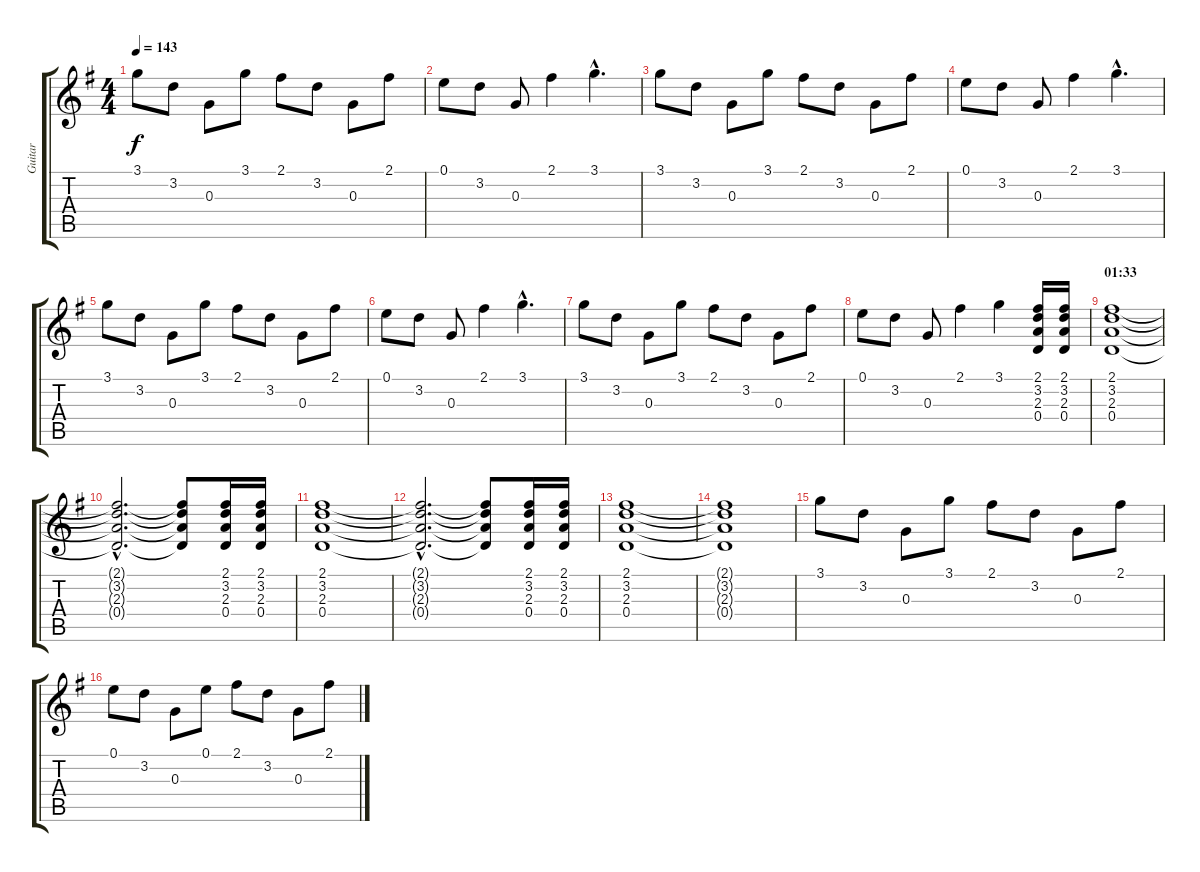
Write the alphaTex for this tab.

\track ("Guitar" "Guitar") {instrument overdrivenguitar}
\staff {score tabs}
\tuning (E4 B3 G3 D3 A2 E2) {hide}
\ts (4 4)
\tempo 143
\clef g2
\ks g
3.1.8{dy f} 3.2.8 0.3.8 3.1.8 2.1.8 3.2.8 0.3.8 2.1.8 |
0.1.8 3.2.8 0.3.8 2.1.4 3.1{hac}.4{d} |
3.1.8 3.2.8 0.3.8 3.1.8 2.1.8 3.2.8 0.3.8 2.1.8 |
0.1.8 3.2.8 0.3.8 2.1.4 3.1{hac}.4{d} |
3.1.8 3.2.8 0.3.8 3.1.8 2.1.8 3.2.8 0.3.8 2.1.8 |
0.1.8 3.2.8 0.3.8 2.1.4 3.1{hac}.4{d} |
3.1.8 3.2.8 0.3.8 3.1.8 2.1.8 3.2.8 0.3.8 2.1.8 |
0.1.8 3.2.8 0.3.8 2.1.4 3.1.4 (2.1 3.2 2.3 0.4).16 (2.1 3.2 2.3 0.4).16 |
\section ("" "01:33")
(2.1 3.2 2.3 0.4).1 |
(2.1{hac t} 3.2{hac t} 2.3{hac t} 0.4{hac t}).2{d} (2.1{t} 3.2{t} 2.3{t} 0.4{t}).8 (2.1 3.2 2.3 0.4).16 (2.1 3.2 2.3 0.4).16 |
(2.1 3.2 2.3 0.4).1 |
(2.1{hac t} 3.2{hac t} 2.3{hac t} 0.4{hac t}).2{d} (2.1{t} 3.2{t} 2.3{t} 0.4{t}).8 (2.1 3.2 2.3 0.4).16 (2.1 3.2 2.3 0.4).16 |
(2.1 3.2 2.3 0.4).1 |
(2.1{t} 3.2{t} 2.3{t} 0.4{t}).1 |
3.1.8 3.2.8 0.3.8 3.1.8 2.1.8 3.2.8 0.3.8 2.1.8 |
0.1.8 3.2.8 0.3.8 0.1.8 2.1.8 3.2.8 0.3.8 2.1.8
